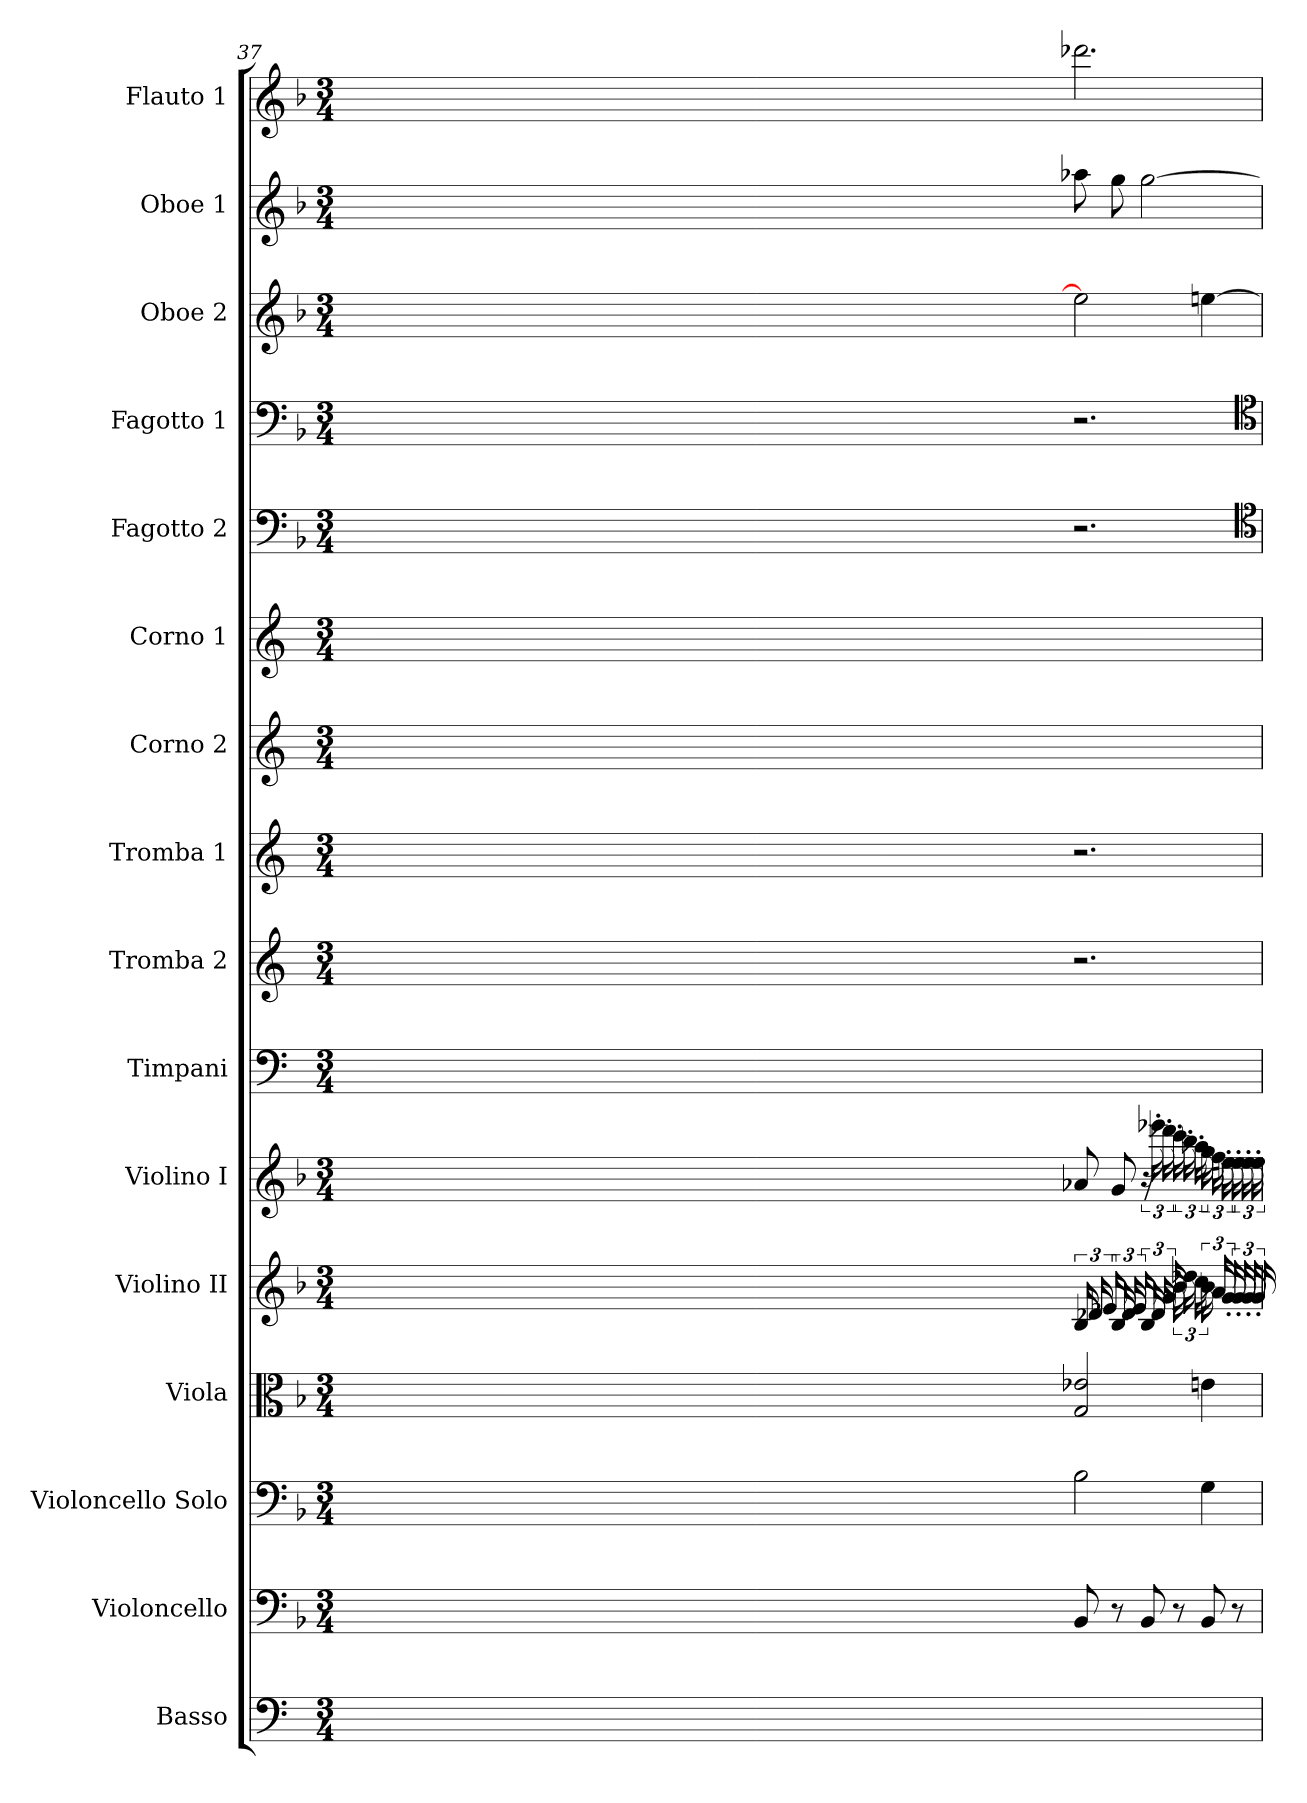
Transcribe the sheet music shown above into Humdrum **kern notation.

**kern	**kern	**kern	**kern	**kern	**kern	**kern	**kern	**kern	**kern	**kern	**kern	**kern	**kern	**kern	**kern
*part16	*part15	*part14	*part13	*part12	*part11	*part10	*part9	*part8	*part7	*part6	*part5	*part4	*part3	*part2	*part1
*staff16	*staff15	*staff14	*staff13	*staff12	*staff11	*staff10	*staff9	*staff8	*staff7	*staff6	*staff5	*staff4	*staff3	*staff2	*staff1
*I"Basso	*I"Violoncello	*I"Violoncello Solo	*I"Viola	*I"Violino II	*I"Violino I	*I"Timpani	*I"Tromba 2	*I"Tromba 1	*I"Corno 2	*I"Corno 1	*I"Fagotto 2	*I"Fagotto 1	*I"Oboe 2	*I"Oboe 1	*I"Flauto 1
*	*I'Vc	*I'Vc	*I'Vla	*I'Vln	*I'Vln	*	*	*	*	*	*	*	*I'Ob	*I'Ob	*I'Fl
*clefF4	*clefF4	*clefF4	*clefC3	*clefG2	*clefG2	*clefF4	*clefG2	*clefG2	*clefG2	*clefG2	*clefF4	*clefF4	*clefG2	*clefG2	*clefG2
*ITrd7c12	*	*	*	*	*	*	*ITrd1c2	*ITrd1c2	*ITrd4c7	*ITrd4c7	*	*	*	*	*
*	*k[b-]	*k[b-]	*k[b-]	*k[b-]	*k[b-]	*	*	*	*	*	*k[b-]	*k[b-]	*k[b-]	*k[b-]	*k[b-]
*M3/4	*M3/4	*M3/4	*M3/4	*M3/4	*M3/4	*M3/4	*M3/4	*M3/4	*M3/4	*M3/4	*M3/4	*M3/4	*M3/4	*M3/4	*M3/4
=37	=37	=37	=37	=37	=37	=37	=37	=37	=37	=37	=37	=37	=37	=37	=37
1ryy	1ryy	1ryy	1ryy	1ryy	1ryy	1ryy	1ryy	1ryy	1ryy	1ryy	1ryy	1ryy	1ryy	1ryy	1ryy
1ryy	1ryy	1ryy	1ryy	1ryy	1ryy	1ryy	1ryy	1ryy	1ryy	1ryy	1ryy	1ryy	1ryy	1ryy	1ryy
1ryy	1ryy	1ryy	1ryy	1ryy	1ryy	1ryy	1ryy	1ryy	1ryy	1ryy	1ryy	1ryy	1ryy	1ryy	1ryy
1ryy	1ryy	1ryy	1ryy	1ryy	1ryy	1ryy	1ryy	1ryy	1ryy	1ryy	1ryy	1ryy	1ryy	1ryy	1ryy
1ryy	1ryy	1ryy	1ryy	1ryy	1ryy	1ryy	1ryy	1ryy	1ryy	1ryy	1ryy	1ryy	1ryy	1ryy	1ryy
1ryy	1ryy	1ryy	1ryy	1ryy	1ryy	1ryy	1ryy	1ryy	1ryy	1ryy	1ryy	1ryy	1ryy	1ryy	1ryy
1ryy	1ryy	1ryy	1ryy	1ryy	1ryy	1ryy	1ryy	1ryy	1ryy	1ryy	1ryy	1ryy	1ryy	1ryy	1ryy
1ryy	1ryy	1ryy	1ryy	1ryy	1ryy	1ryy	1ryy	1ryy	1ryy	1ryy	1ryy	1ryy	1ryy	1ryy	1ryy
1ryy	1ryy	1ryy	1ryy	1ryy	1ryy	1ryy	1ryy	1ryy	1ryy	1ryy	1ryy	1ryy	1ryy	1ryy	1ryy
1ryy	1ryy	1ryy	1ryy	1ryy	1ryy	1ryy	1ryy	1ryy	1ryy	1ryy	1ryy	1ryy	1ryy	1ryy	1ryy
1ryy	1ryy	1ryy	1ryy	1ryy	1ryy	1ryy	1ryy	1ryy	1ryy	1ryy	1ryy	1ryy	1ryy	1ryy	1ryy
1ryy	1ryy	1ryy	1ryy	1ryy	1ryy	1ryy	1ryy	1ryy	1ryy	1ryy	1ryy	1ryy	1ryy	1ryy	1ryy
1ryy	1ryy	1ryy	1ryy	1ryy	1ryy	1ryy	1ryy	1ryy	1ryy	1ryy	1ryy	1ryy	1ryy	1ryy	1ryy
1ryy	1ryy	1ryy	1ryy	1ryy	1ryy	1ryy	1ryy	1ryy	1ryy	1ryy	1ryy	1ryy	1ryy	1ryy	1ryy
1ryy	1ryy	1ryy	1ryy	1ryy	1ryy	1ryy	1ryy	1ryy	1ryy	1ryy	1ryy	1ryy	1ryy	1ryy	1ryy
1ryy	1ryy	1ryy	1ryy	1ryy	1ryy	1ryy	1ryy	1ryy	1ryy	1ryy	1ryy	1ryy	1ryy	1ryy	1ryy
1ryy	1ryy	1ryy	1ryy	1ryy	1ryy	1ryy	1ryy	1ryy	1ryy	1ryy	1ryy	1ryy	1ryy	1ryy	1ryy
1ryy	1ryy	1ryy	1ryy	1ryy	1ryy	1ryy	1ryy	1ryy	1ryy	1ryy	1ryy	1ryy	1ryy	1ryy	1ryy
1ryy	1ryy	1ryy	1ryy	1ryy	1ryy	1ryy	1ryy	1ryy	1ryy	1ryy	1ryy	1ryy	1ryy	1ryy	1ryy
1ryy	1ryy	1ryy	1ryy	1ryy	1ryy	1ryy	1ryy	1ryy	1ryy	1ryy	1ryy	1ryy	1ryy	1ryy	1ryy
1ryy	1ryy	1ryy	1ryy	1ryy	1ryy	1ryy	1ryy	1ryy	1ryy	1ryy	1ryy	1ryy	1ryy	1ryy	1ryy
1ryy	1ryy	1ryy	1ryy	1ryy	1ryy	1ryy	1ryy	1ryy	1ryy	1ryy	1ryy	1ryy	1ryy	1ryy	1ryy
1ryy	1ryy	1ryy	1ryy	1ryy	1ryy	1ryy	1ryy	1ryy	1ryy	1ryy	1ryy	1ryy	1ryy	1ryy	1ryy
1ryy	1ryy	1ryy	1ryy	1ryy	1ryy	1ryy	1ryy	1ryy	1ryy	1ryy	1ryy	1ryy	1ryy	1ryy	1ryy
1ryy	1ryy	1ryy	1ryy	1ryy	1ryy	1ryy	1ryy	1ryy	1ryy	1ryy	1ryy	1ryy	1ryy	1ryy	1ryy
1ryy	1ryy	1ryy	1ryy	1ryy	1ryy	1ryy	1ryy	1ryy	1ryy	1ryy	1ryy	1ryy	1ryy	1ryy	1ryy
1ryy	1ryy	1ryy	1ryy	1ryy	1ryy	1ryy	1ryy	1ryy	1ryy	1ryy	1ryy	1ryy	1ryy	1ryy	1ryy
4ryy	4ryy	4ryy	4ryy	4ryy	4ryy	4ryy	4ryy	4ryy	4ryy	4ryy	4ryy	4ryy	4ryy	4ryy	4ryy
2.ryy	8BB-	2B-	2G 2e-X	24B-	8a-X	2.ryy	2.r	2.r	2.ryy	2.ryy	2.r	2.r	2ee-]	8aa-X	2.ddd-X
.	.	.	.	24d-X	.	.	.	.	.	.	.	.	.	.	.
.	.	.	.	24e-X	.	.	.	.	.	.	.	.	.	.	.
.	8r	.	.	24B-	8g	.	.	.	.	.	.	.	.	8gg	.
.	.	.	.	24d-	.	.	.	.	.	.	.	.	.	.	.
.	.	.	.	24e-	.	.	.	.	.	.	.	.	.	.	.
.	8BB-	.	.	24B-	24r	.	.	.	.	.	.	.	.	[2gg	.
.	.	.	.	24d-	24eee-X'	.	.	.	.	.	.	.	.	.	.
.	.	.	.	24g	24ddd-X'	.	.	.	.	.	.	.	.	.	.
.	8r	.	.	24b-	24ccc'	.	.	.	.	.	.	.	.	.	.
.	.	.	.	24dd-X	24bb-'	.	.	.	.	.	.	.	.	.	.
.	.	.	.	24cc	24aa-X'	.	.	.	.	.	.	.	.	.	.
.	8BB-	4G	4en	24b-	24gg	.	.	.	.	.	.	.	[4een	.	.
.	.	.	.	24a-X	24ff	.	.	.	.	.	.	.	.	.	.
.	.	.	.	24g'	24een'	.	.	.	.	.	.	.	.	.	.
.	8r	.	.	24g'	24ee'	.	.	.	.	.	.	.	.	.	.
.	.	.	.	24g'	24ee'	.	.	.	.	.	.	.	.	.	.
.	.	.	.	24g'	24ee'	.	.	.	.	.	.	.	.	.	.
*	*	*	*	*	*	*	*	*	*	*	*clefC4	*clefC4	*	*	*
=	=	=	=	=	=	=	=	=	=	=	=	=	=	=	=
*-	*-	*-	*-	*-	*-	*-	*-	*-	*-	*-	*-	*-	*-	*-	*-
